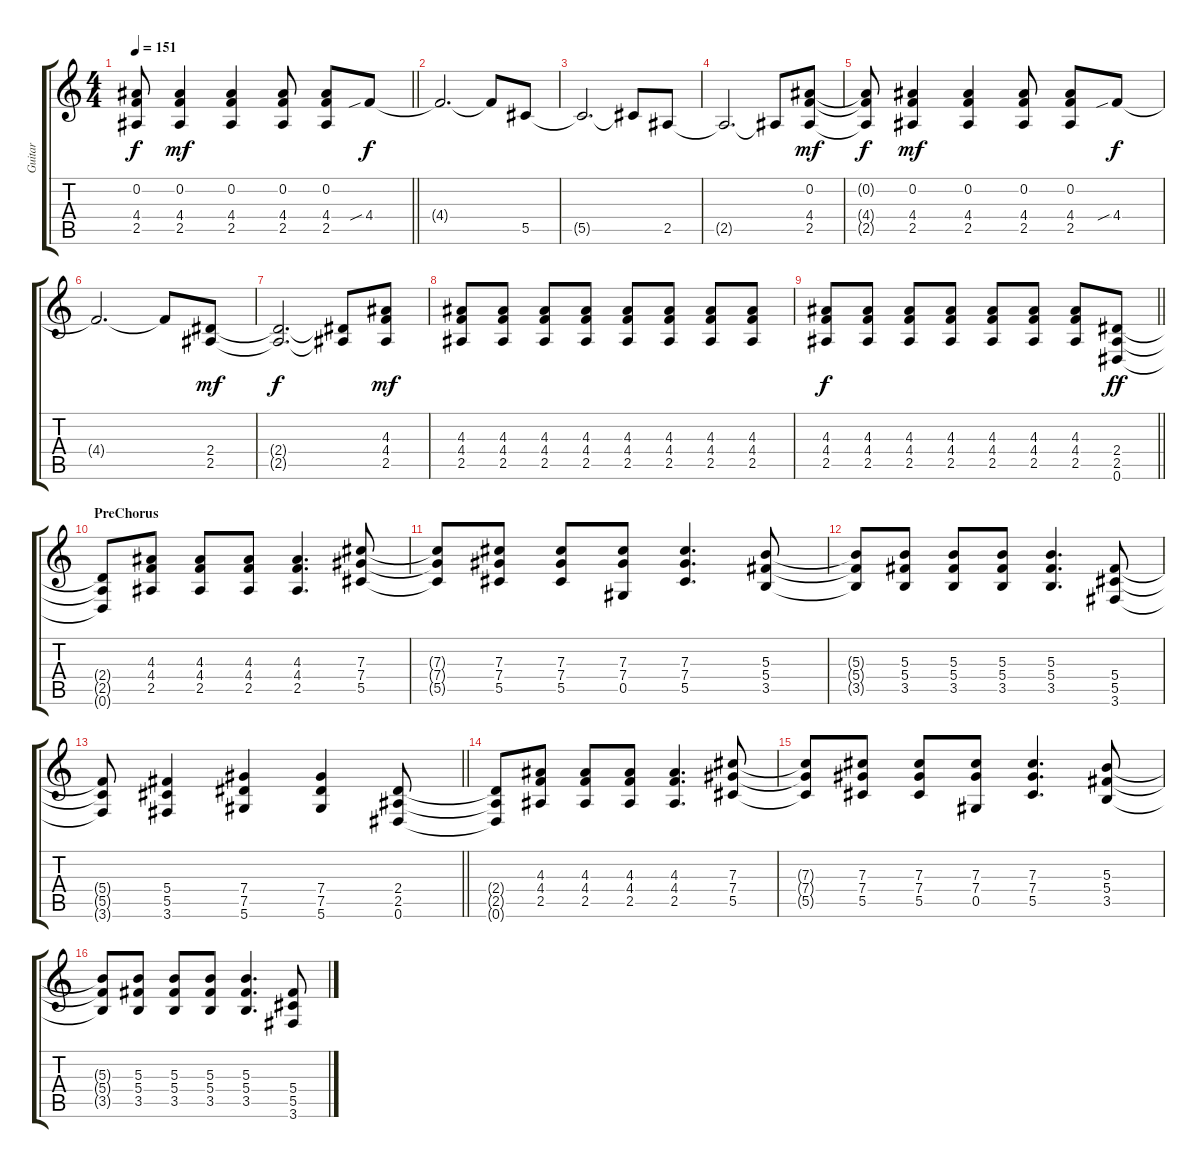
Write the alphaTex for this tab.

\track ("Guitar" "Guitar") {instrument overdrivenguitar}
\staff {score tabs}
\tuning (Eb4 Bb3 Gb3 Db3 Ab2 Eb2) {hide}
\ts (4 4)
\tempo 151
\clef g2
\barLineRight lightlight
\ks c
(0.2{t} 4.4{t} 2.5{t}).8{dy f} (0.2 4.4 2.5).4{dy mf} (0.2 4.4 2.5).4 (0.2 4.4 2.5).8 (0.2 4.4 2.5).8 4.4{sib}.8{dy f} |
4.4{t}.2{d} 4.4{t}.8 5.5.8 |
5.5{t}.2{d} 5.5{t}.8 2.5.8 |
2.5{t}.2{d} 2.5{t}.8 (0.2 4.4 2.5).8{dy mf} |
(0.2{t} 4.4{t} 2.5{t}).8{dy f} (0.2 4.4 2.5).4{dy mf} (0.2 4.4 2.5).4 (0.2 4.4 2.5).8 (0.2 4.4 2.5).8 4.4{sib}.8{dy f} |
4.4{t}.2{d} 4.4{t}.8 (2.4 2.5).8{dy mf} |
(2.4{t} 2.5{t}).2{d dy f} (2.4{t} 2.5{t}).8 (4.3 4.4 2.5).8{dy mf} |
(4.3 4.4 2.5).8 (4.3 4.4 2.5).8 (4.3 4.4 2.5).8 (4.3 4.4 2.5).8 (4.3 4.4 2.5).8 (4.3 4.4 2.5).8 (4.3 4.4 2.5).8 (4.3 4.4 2.5).8 |
\barLineRight lightlight
(4.3 4.4 2.5).8{dy f} (4.3 4.4 2.5).8 (4.3 4.4 2.5).8 (4.3 4.4 2.5).8 (4.3 4.4 2.5).8 (4.3 4.4 2.5).8 (4.3 4.4 2.5).8 (2.4 2.5 0.6).8{dy ff} |
\section ("" "PreChorus")
(2.4{t} 2.5{t} 0.6{t}).8 (4.3 4.4 2.5).8 (4.3 4.4 2.5).8 (4.3 4.4 2.5).8 (4.3 4.4 2.5).4{d} (7.3 7.4 5.5).8 |
(7.3{t} 7.4{t} 5.5{t}).8 (7.3 7.4 5.5).8 (7.3 7.4 5.5).8 (7.3 7.4 0.5).8 (7.3 7.4 5.5).4{d} (5.3 5.4 3.5).8 |
(5.3{t} 5.4{t} 3.5{t}).8 (5.3 5.4 3.5).8 (5.3 5.4 3.5).8 (5.3 5.4 3.5).8 (5.3 5.4 3.5).4{d} (5.4 5.5 3.6).8 |
\barLineRight lightlight
(5.4{t} 5.5{t} 3.6{t}).8 (5.4 5.5 3.6).4 (7.4 7.5 5.6).4 (7.4 7.5 5.6).4 (2.4 2.5 0.6).8 |
(2.4{t} 2.5{t} 0.6{t}).8 (4.3 4.4 2.5).8 (4.3 4.4 2.5).8 (4.3 4.4 2.5).8 (4.3 4.4 2.5).4{d} (7.3 7.4 5.5).8 |
(7.3{t} 7.4{t} 5.5{t}).8 (7.3 7.4 5.5).8 (7.3 7.4 5.5).8 (7.3 7.4 0.5).8 (7.3 7.4 5.5).4{d} (5.3 5.4 3.5).8 |
(5.3{t} 5.4{t} 3.5{t}).8 (5.3 5.4 3.5).8 (5.3 5.4 3.5).8 (5.3 5.4 3.5).8 (5.3 5.4 3.5).4{d} (5.4 5.5 3.6).8
